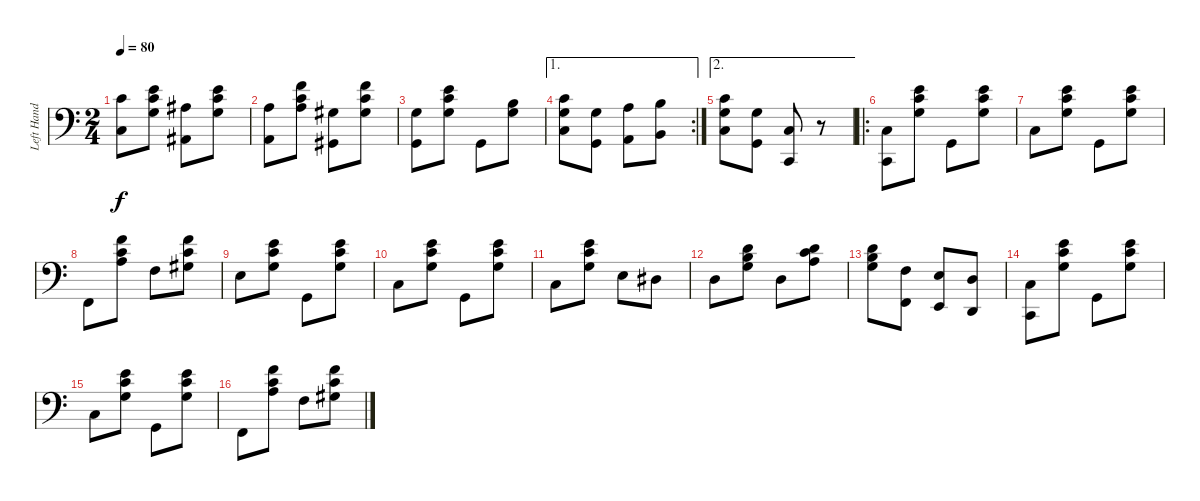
\track ("Left Hand" "Left Hand") {instrument brightacousticpiano}
\staff {score}
\tuning (G2 D2 A1 E1 C-1) {hide}
\ts (2 4)
\tempo 80
\clef f4
\ks c
(22.2 20.4).8{dy f} (21.1 22.2 22.3).8 (20.2 18.4).8 (21.1 22.2 22.3).8 |
(19.2 17.4).8 (22.1 22.2 24.3).8 (18.2 16.4).8 (22.1 22.2 23.3).8 |
(0.1 22.3).8 (21.1 22.2 22.3).8 0.1.8 (21.2 22.3).8 |
\ae 1
\rc 2
(22.2 22.3 20.4).8 (0.1 22.3).8 (19.2 17.4).8 (21.2 19.4).8 |
\ae 2
(17.1 17.2 15.3).8 (17.2 15.4).8 (10.2 8.4).8 r.8 |
\ro
(10.2 8.4).8 (21.1 22.2 22.3).8 0.1.8 (21.1 22.2 22.3).8 |
20.4.8 (21.1 22.2 22.3).8 0.1.8 (21.1 22.2 22.3).8 |
13.4.8 (22.1 22.2 24.3).8 20.3.8 (22.1 22.2 23.3).8 |
24.4.8 (21.1 22.2 22.3).8 0.1.8 (21.1 22.2 22.3).8 |
20.4.8 (21.1 22.2 22.3).8 0.1.8 (21.1 22.2 22.3).8 |
20.4.8 (21.1 22.2 22.3).8 19.3.8 18.3.8 |
17.3.8 (19.1 21.2 22.3).8 22.4.8 (19.1 22.2 24.3).8 |
(19.1 21.2 22.3).8 (15.2 13.4).8 (14.2 12.4).8 (12.2 10.4).8 |
(10.2 8.4).8 (21.1 22.2 22.3).8 0.1.8 (21.1 22.2 22.3).8 |
20.4.8 (21.1 22.2 22.3).8 0.1.8 (21.1 22.2 22.3).8 |
13.4.8 (22.1 22.2 24.3).8 20.3.8 (22.1 22.2 23.3).8
